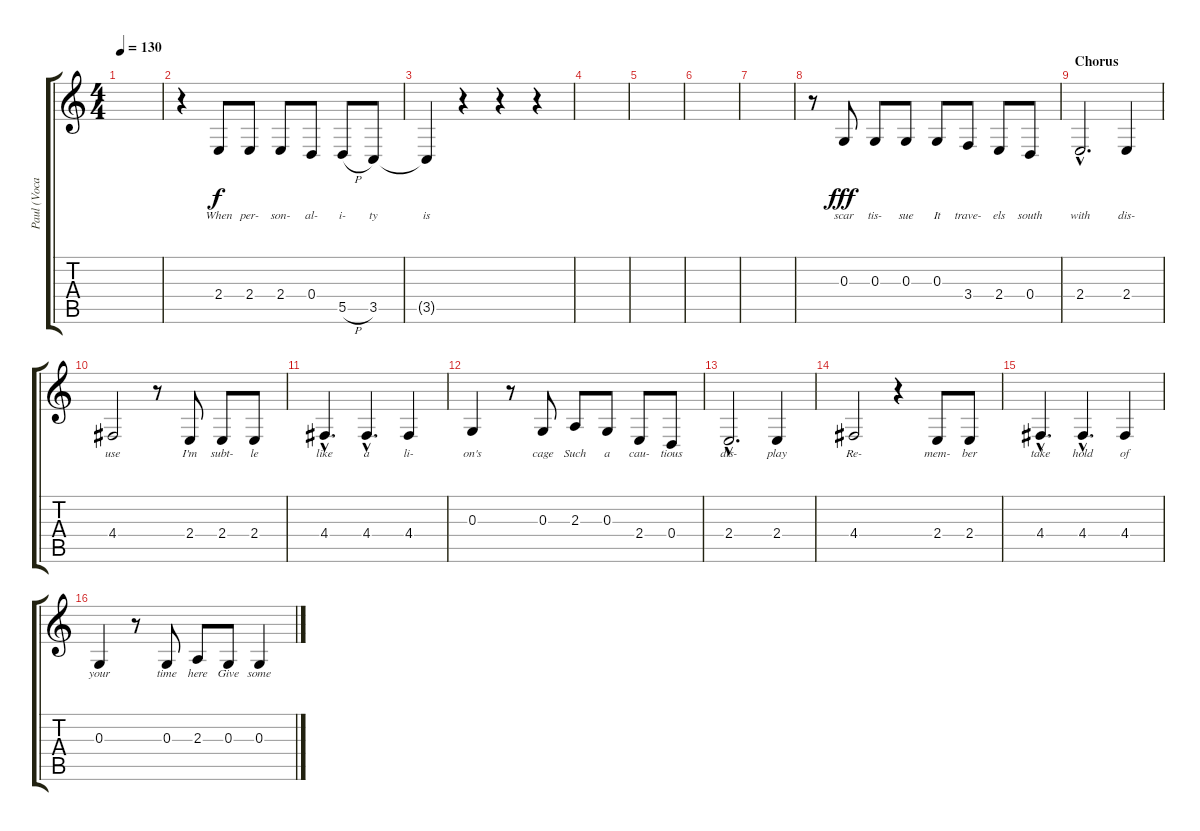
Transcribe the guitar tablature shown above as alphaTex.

\track ("Paul (Vocals)" "Paul (Voca") {instrument tenorsax}
\staff {score tabs}
\tuning (E4 B3 G3 D3 A2 E2) {hide}
\ts (4 4)
\tempo 130
\clef g2
\ks c
|
r.4 2.4.8{lyrics (0 "When") lyrics (1 "") lyrics (2 "") lyrics (3 "") lyrics (4 "")} 2.4.8{lyrics (0 "per-") lyrics (1 "") lyrics (2 "") lyrics (3 "") lyrics (4 "")} 2.4.8{lyrics (0 "son-") lyrics (1 "") lyrics (2 "") lyrics (3 "") lyrics (4 "")} 0.4.8{lyrics (0 "al-") lyrics (1 "") lyrics (2 "") lyrics (3 "") lyrics (4 "")} 5.5{h}.8{lyrics (0 "i-") lyrics (1 "") lyrics (2 "") lyrics (3 "") lyrics (4 "")} 3.5.8{lyrics (0 "ty") lyrics (1 "") lyrics (2 "") lyrics (3 "") lyrics (4 "")} |
3.5{t}.4{lyrics (0 "is") lyrics (1 "") lyrics (2 "") lyrics (3 "") lyrics (4 "") dy f} r.4 r.4 r.4 |
|
|
|
|
r.8 0.3.8{lyrics (0 "scar") lyrics (1 "") lyrics (2 "") lyrics (3 "") lyrics (4 "") dy fff} 0.3.8{lyrics (0 "tis-") lyrics (1 "") lyrics (2 "") lyrics (3 "") lyrics (4 "")} 0.3.8{lyrics (0 "sue") lyrics (1 "") lyrics (2 "") lyrics (3 "") lyrics (4 "")} 0.3.8{lyrics (0 "It") lyrics (1 "") lyrics (2 "") lyrics (3 "") lyrics (4 "")} 3.4.8{lyrics (0 "trave-") lyrics (1 "") lyrics (2 "") lyrics (3 "") lyrics (4 "")} 2.4.8{lyrics (0 "els") lyrics (1 "") lyrics (2 "") lyrics (3 "") lyrics (4 "")} 0.4.8{lyrics (0 "south") lyrics (1 "") lyrics (2 "") lyrics (3 "") lyrics (4 "")} |
\section ("" "Chorus")
2.4{hac}.2{d lyrics (0 "with") lyrics (1 "") lyrics (2 "") lyrics (3 "") lyrics (4 "")} 2.4.4{lyrics (0 "dis-") lyrics (1 "") lyrics (2 "") lyrics (3 "") lyrics (4 "")} |
4.4.2{lyrics (0 "use") lyrics (1 "") lyrics (2 "") lyrics (3 "") lyrics (4 "")} r.8 2.4.8{lyrics (0 "I'm") lyrics (1 "") lyrics (2 "") lyrics (3 "") lyrics (4 "")} 2.4.8{lyrics (0 "subt-") lyrics (1 "") lyrics (2 "") lyrics (3 "") lyrics (4 "")} 2.4.8{lyrics (0 "le") lyrics (1 "") lyrics (2 "") lyrics (3 "") lyrics (4 "")} |
4.4{hac}.4{d lyrics (0 "like") lyrics (1 "") lyrics (2 "") lyrics (3 "") lyrics (4 "")} 4.4{hac}.4{d lyrics (0 "a") lyrics (1 "") lyrics (2 "") lyrics (3 "") lyrics (4 "")} 4.4.4{lyrics (0 "li-") lyrics (1 "") lyrics (2 "") lyrics (3 "") lyrics (4 "")} |
0.3.4{lyrics (0 "on's") lyrics (1 "") lyrics (2 "") lyrics (3 "") lyrics (4 "")} r.8 0.3.8{lyrics (0 "cage") lyrics (1 "") lyrics (2 "") lyrics (3 "") lyrics (4 "")} 2.3.8{lyrics (0 "Such") lyrics (1 "") lyrics (2 "") lyrics (3 "") lyrics (4 "")} 0.3.8{lyrics (0 "a") lyrics (1 "") lyrics (2 "") lyrics (3 "") lyrics (4 "")} 2.4.8{lyrics (0 "cau-") lyrics (1 "") lyrics (2 "") lyrics (3 "") lyrics (4 "")} 0.4.8{lyrics (0 "tious") lyrics (1 "") lyrics (2 "") lyrics (3 "") lyrics (4 "")} |
2.4{hac}.2{d lyrics (0 "dis-") lyrics (1 "") lyrics (2 "") lyrics (3 "") lyrics (4 "")} 2.4.4{lyrics (0 "play") lyrics (1 "") lyrics (2 "") lyrics (3 "") lyrics (4 "")} |
4.4.2{lyrics (0 "Re-") lyrics (1 "") lyrics (2 "") lyrics (3 "") lyrics (4 "")} r.4 2.4.8{lyrics (0 "mem-") lyrics (1 "") lyrics (2 "") lyrics (3 "") lyrics (4 "")} 2.4.8{lyrics (0 "ber") lyrics (1 "") lyrics (2 "") lyrics (3 "") lyrics (4 "")} |
4.4{hac}.4{d lyrics (0 "take") lyrics (1 "") lyrics (2 "") lyrics (3 "") lyrics (4 "")} 4.4{hac}.4{d lyrics (0 "hold") lyrics (1 "") lyrics (2 "") lyrics (3 "") lyrics (4 "")} 4.4.4{lyrics (0 "of") lyrics (1 "") lyrics (2 "") lyrics (3 "") lyrics (4 "")} |
0.3.4{lyrics (0 "your") lyrics (1 "") lyrics (2 "") lyrics (3 "") lyrics (4 "")} r.8 0.3.8{lyrics (0 "time") lyrics (1 "") lyrics (2 "") lyrics (3 "") lyrics (4 "")} 2.3.8{lyrics (0 "here") lyrics (1 "") lyrics (2 "") lyrics (3 "") lyrics (4 "")} 0.3.8{lyrics (0 "Give") lyrics (1 "") lyrics (2 "") lyrics (3 "") lyrics (4 "")} 0.3.4{lyrics (0 "some") lyrics (1 "") lyrics (2 "") lyrics (3 "") lyrics (4 "")}
